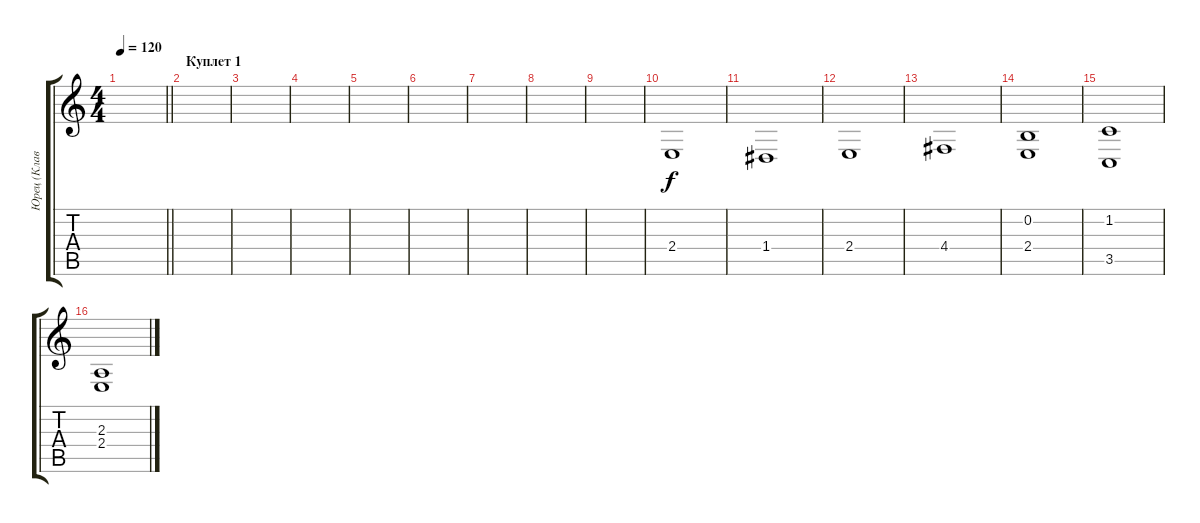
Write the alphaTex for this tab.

\track ("Юрец (Клавишник)" "Юрец (Клав") {instrument stringensemble1}
\staff {score tabs}
\tuning (E4 B3 G3 D3 A2 E2) {hide}
\ts (4 4)
\tempo 120
\clef g2
\barLineRight lightlight
\ks c
|
\section ("" "Куплет 1")
|
|
|
|
|
|
|
|
2.4.1 |
1.4.1 |
2.4.1 |
4.4.1 |
(0.2 2.4).1 |
(1.2 3.5).1 |
(2.3 2.4).1
